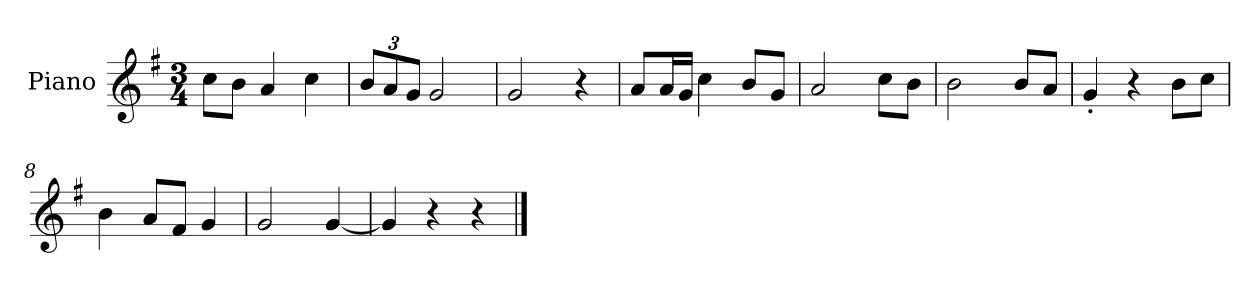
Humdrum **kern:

**kern
*part1
*staff1
*I"Piano
*I'P-no
*clefG2
*k[f#]
*M3/4
*MM179
=1
8cc\L
8b\J
4a/
4cc\
=2
*Xbrackettup
12b/L
12a/
12g/J
2g/
=3
2g/
4r
=4
8a/L
16a/L
16g/JJ
4cc\
8b/L
8g/J
=5
2a/
8cc\L
8b\J
=6
2b\
8b/L
8a/J
=7
4g'/
4r
8b\L
8cc\J
=8
4b\
8a/L
8f#/J
4g/
=9
2g/
[4g/
!!LO:LB:g=z
=10
4g/]
4r
4r
==
*-
